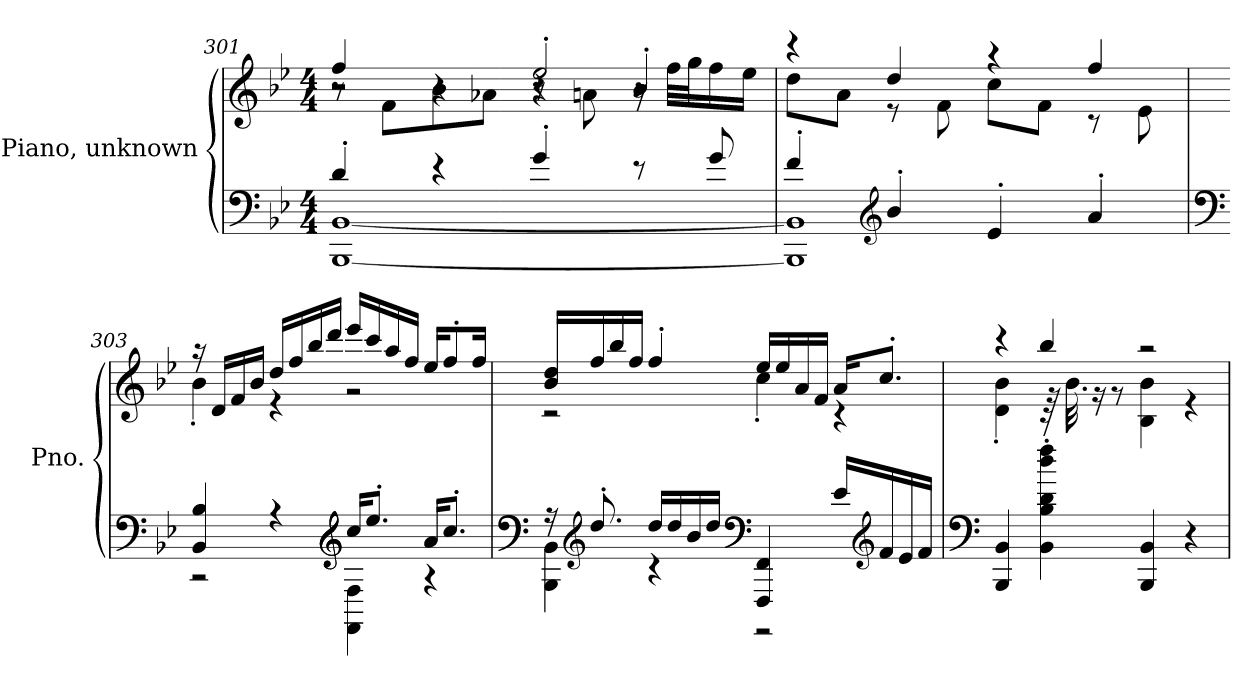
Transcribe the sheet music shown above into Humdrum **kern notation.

**kern	**kern
*part1	*part1
*staff2	*staff1
*I"Piano, unknown	*
*I'Pno.	*
*clefF4	*clefG2
*k[b-e-]	*k[b-e-]
*M4/4	*M4/4
=301	=301
*^	*^
*	*	*	*^
4d'/	[1BBB- [1BB-	4ff/	8r	2r
.	.	.	8f\L	.
4r	.	4r	8b-\	.
.	.	.	8a-X\J	.
4g'/	.	2ee-'/	8r	4r
.	.	.	8an\	.
8r	.	.	16r	4b-'/
.	.	.	32ff\LLL	.
.	.	.	32gg\J	.
8g/	.	.	16ff\	.
.	.	.	16ee-\JJ	.
*	*	*	*v	*v
=302	=302	=302	=302
4f'/	1BBB-] 1BB-]	4r	8dd\L
.	.	.	8a\J
*clefG2	*	*	*
4b-'/	.	4dd/	8r
.	.	.	8f\
4e-'/	.	4r	8cc\L
.	.	.	8f\J
4a'/	.	4ff/	8r
.	.	.	8e-\
!!LO:LB:g=z	!!
=303	=303	=303	=303
*clefF4	*	*	*
4BB-/ 4B-/	2r	16r	4b-'\
.	.	16d/LL	.
.	.	16f/	.
.	.	16b-/JJ	.
4r	.	16dd/LL	4r
.	.	16ff/	.
.	.	16bb-/	.
.	.	16ddd/JJ	.
*clefG2	*	*	*
16cc/KL	4FF\ 4F\	16eee-/LL	2r
8.ee-'/J	.	16ccc/	.
.	.	16aa/	.
.	.	16ff/JJ	.
16a/KL	4r	16ee-/KL	.
8.cc'/J	.	8ff'/	.
.	.	16ff/Jk	.
=304	=304	=304	=304
*clefF4	*	*	*
16r	4BBB-\ 4BB-\	16b-/ 16dd/LL	2r
*clefG2	*	*	*
8.dd'/	.	16ff/	.
.	.	16bb-/	.
.	.	16ff/JJ	.
16dd/LL	4r	4ff'/	.
16dd/	.	.	.
16b-/	.	.	.
16dd/JJ	.	.	.
*clefF4	*	*	*
4FFF/ 4FF/	2r	16ee-/LL	4cc'\
.	.	16ee-/	.
.	.	16a/	.
.	.	16f/JJ	.
16e-/LL	.	16a/KL	4r
*clefG2	*	*	*
16f/	.	8.cc'/J	.
16e-/	.	.	.
16f/JJ	.	.	.
*v	*v	*	*
!!LO:LB:g=z	!!
=305	=305	=305
*clefF4	*	*
4BBB-/ 4BB-/	4r	4d\' 4b-\'
4BB-\' 4B-\' 4d\' 4dd\' 4ff\'	4bb-/	64r
.	.	32.b-\
.	.	16r
.	.	8r
4BBB-/ 4BB-/	2r	4B-\ 4b-\
4r	.	4r
*	*v	*v
=	=
*-	*-
